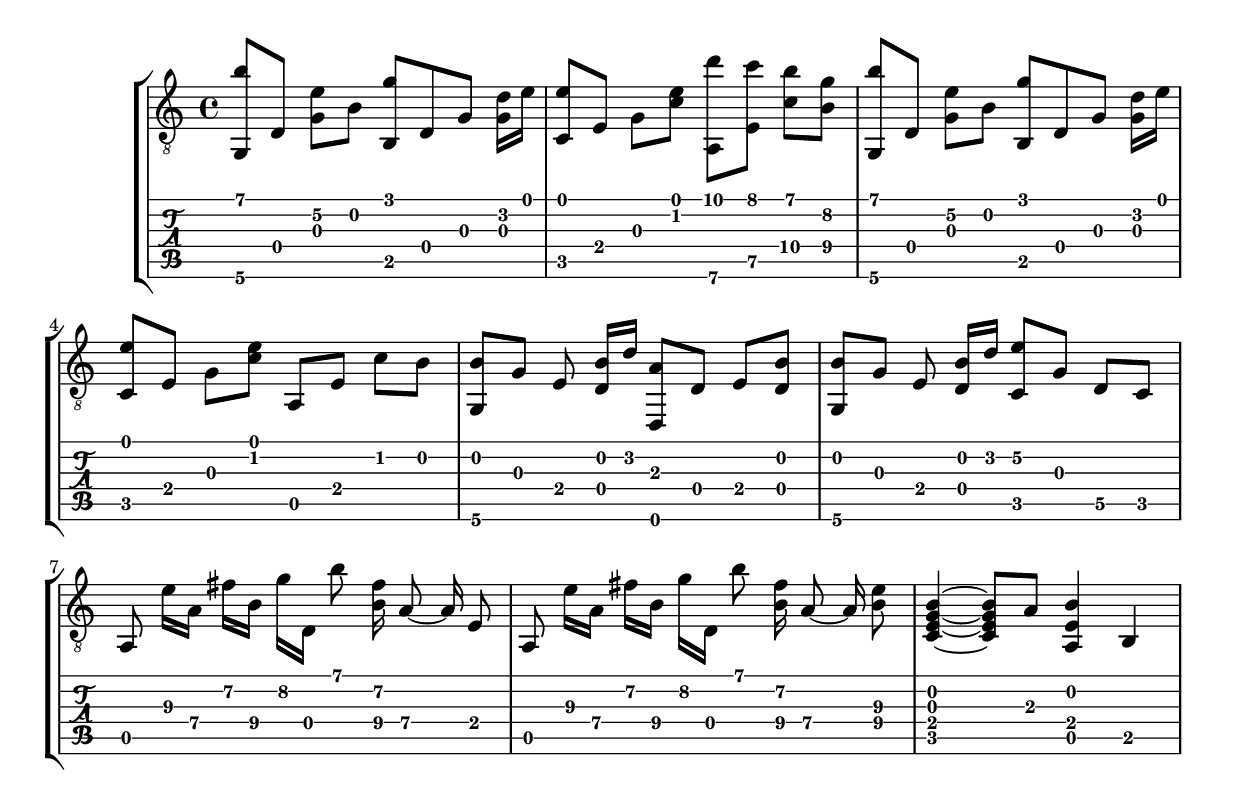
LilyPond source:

\version "2.18.0"

gtr = \relative c' {
	% Settings
	\set TabStaff.restrainOpenStrings = ##t
	\override StringNumber #'transparent = ##t
	
	% Notes

	<g, b''>8 [ d'] <g e'\2> [ b] <g' b,,> d, g <g d'>16 [ e'] |

	<c, e'>8 [ e] g [ <c e>] <a,\6 d''> [ <e' c''>] <c'\4 b'> [ <b\4 g'>] |

	<g, b''>8 [ d'] <g e'\2> [ b] <g' b,,> d, g <g d'>16 [ e'] |
	
	<c, e'>8 [ e] g [ <c e>] a, [ e'] c' [ b] |

	<g, b'> [ g'] e <d b'>16 [ d'] <d,, a''>8  [ d'] e [ <d b'>] |

	<g, b'> [ g'] e <d b'>16 [ d'] <c, e'\2>8 [ g'] d\5 [ c] |

	\autoBeamOff
	
	a e''16\3 [ a,\4] fis'\2 [ b,\4] g'\2 [ d,] b''8 <fis\2 b,\4>16 a,8\4~ a16\4 e8 |

	a, e''16\3 [ a,\4] fis'\2 [ b,\4] g'\2 [ d,] b''8 <fis\2 b,\4>16 a,8\4~ a16\4 <e'\3 b\4>8 |

	\autoBeamOn

	<c, e g b>4~ <c e g b>8 a'8 <a, e' b'>4~ b4

}

\score { \new StaffGroup  <<
	\new Staff  { \clef "treble_8" << \gtr >> }
	\new TabStaff \with { stringTunings = #guitar-drop-d-tuning } \gtr
>> 
	%\midi { }
}
